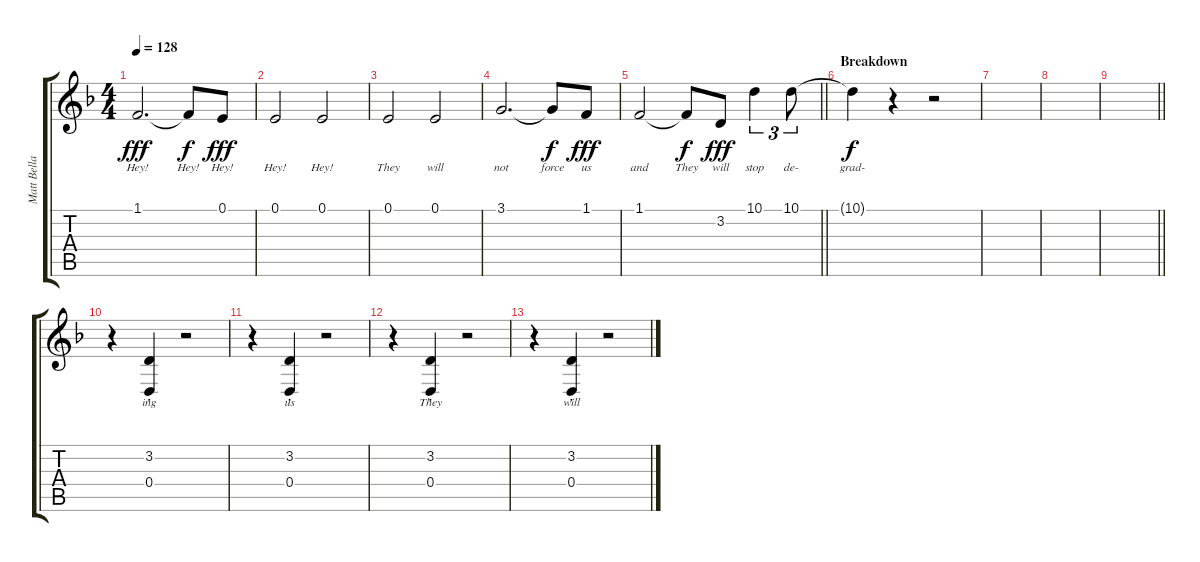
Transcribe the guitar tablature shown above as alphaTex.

\track ("Matt Bellamy Vocals" "Matt Bella") {instrument clarinet}
\staff {score tabs}
\tuning (E4 B3 G3 D3 A2 E2) {hide}
\ts (4 4)
\tempo 128
\clef g2
\ks dminor
1.1.2{d lyrics (0 "Hey!") lyrics (1 "") lyrics (2 "") lyrics (3 "") lyrics (4 "") dy fff} 1.1{t}.8{lyrics (0 "Hey!") lyrics (1 "") lyrics (2 "") lyrics (3 "") lyrics (4 "") dy f} 0.1.8{lyrics (0 "Hey!") lyrics (1 "") lyrics (2 "") lyrics (3 "") lyrics (4 "") dy fff} |
0.1.2{lyrics (0 "Hey!") lyrics (1 "") lyrics (2 "") lyrics (3 "") lyrics (4 "")} 0.1.2{lyrics (0 "Hey!") lyrics (1 "") lyrics (2 "") lyrics (3 "") lyrics (4 "")} |
0.1.2{lyrics (0 "They") lyrics (1 "") lyrics (2 "") lyrics (3 "") lyrics (4 "")} 0.1.2{lyrics (0 "will") lyrics (1 "") lyrics (2 "") lyrics (3 "") lyrics (4 "")} |
3.1.2{d lyrics (0 "not") lyrics (1 "") lyrics (2 "") lyrics (3 "") lyrics (4 "")} 3.1{t}.8{lyrics (0 "force") lyrics (1 "") lyrics (2 "") lyrics (3 "") lyrics (4 "") dy f} 1.1.8{lyrics (0 "us") lyrics (1 "") lyrics (2 "") lyrics (3 "") lyrics (4 "") dy fff} |
\barLineRight lightlight
1.1.2{lyrics (0 "and") lyrics (1 "") lyrics (2 "") lyrics (3 "") lyrics (4 "")} 1.1{t}.8{lyrics (0 "They") lyrics (1 "") lyrics (2 "") lyrics (3 "") lyrics (4 "") dy f} 3.2.8{lyrics (0 "will") lyrics (1 "") lyrics (2 "") lyrics (3 "") lyrics (4 "") dy fff} 10.1.4{tu (3 2) lyrics (0 "stop") lyrics (1 "") lyrics (2 "") lyrics (3 "") lyrics (4 "")} 10.1.8{tu (3 2) lyrics (0 "de-") lyrics (1 "") lyrics (2 "") lyrics (3 "") lyrics (4 "")} |
\section ("" "Breakdown")
10.1{t}.4{lyrics (0 "grad-") lyrics (1 "") lyrics (2 "") lyrics (3 "") lyrics (4 "") dy f} r.4 r.2 |
|
|
\barLineRight lightlight
|
r.4 (3.2{st} 0.4{st}).4{lyrics (0 "ing") lyrics (1 "") lyrics (2 "") lyrics (3 "") lyrics (4 "")} r.2 |
r.4 (3.2{st} 0.4{st}).4{lyrics (0 "us") lyrics (1 "") lyrics (2 "") lyrics (3 "") lyrics (4 "")} r.2 |
r.4 (3.2{st} 0.4{st}).4{lyrics (0 "They") lyrics (1 "") lyrics (2 "") lyrics (3 "") lyrics (4 "")} r.2 |
r.4 (3.2{st} 0.4{st}).4{lyrics (0 "will") lyrics (1 "") lyrics (2 "") lyrics (3 "") lyrics (4 "")} r.2
